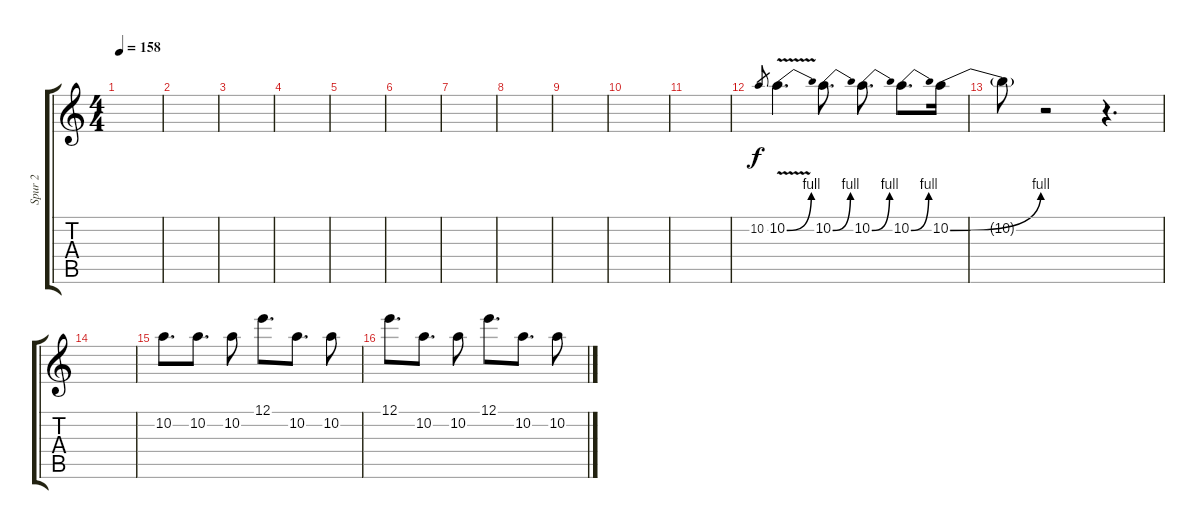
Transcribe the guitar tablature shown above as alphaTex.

\track ("Spur 2" "Spur 2") {instrument distortionguitar}
\staff {score tabs}
\tuning (E4 B3 G3 D3 A2 E2) {hide}
\ts (4 4)
\tempo 158
\clef g2
\ks c
|
|
|
|
|
|
|
|
|
|
|
10.2.8{gr} 10.2{be (bend 0 0 60 4) v}.4{d} 10.2{be (bend 0 0 60 4)}.8{d} 10.2{be (bend 0 0 60 4)}.8{d} 10.2{be (bend 0 0 60 4)}.8{d} 10.2{be (bend 0 0 60 4)}.16 |
10.2{t}.8 r.2 r.4{d} |
|
10.2.8{d} 10.2.8{d} 10.2.8 12.1.8{d} 10.2.8{d} 10.2.8 |
12.1.8{d} 10.2.8{d} 10.2.8 12.1.8{d} 10.2.8{d} 10.2.8
